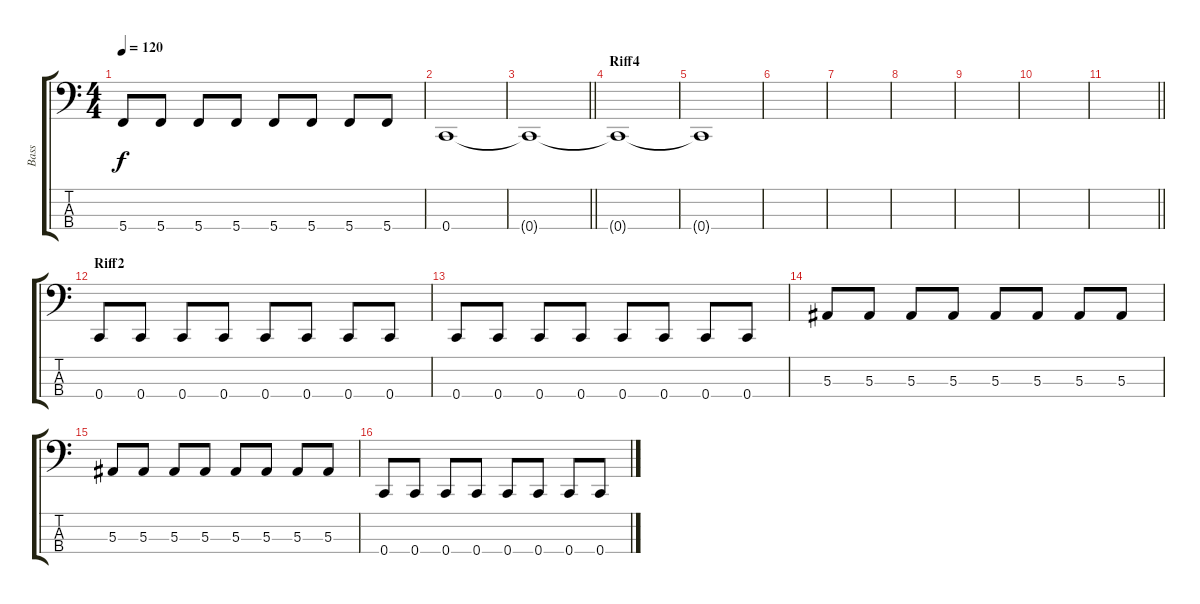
\track ("Bass" "Bass") {instrument electricbassfinger}
\staff {score tabs}
\tuning (Eb2 Bb1 F1 C1) {hide}
\ts (4 4)
\tempo 120
\clef f4
\ks c
5.4.8{dy f} 5.4.8 5.4.8 5.4.8 5.4.8 5.4.8 5.4.8 5.4.8 |
0.4.1 |
\barLineRight lightlight
0.4{t}.1 |
\section ("" "Riff4")
0.4{t}.1 |
0.4{t}.1 |
|
|
|
|
|
\barLineRight lightlight
|
\section ("" "Riff2")
0.4.8 0.4.8 0.4.8 0.4.8 0.4.8 0.4.8 0.4.8 0.4.8 |
0.4.8 0.4.8 0.4.8 0.4.8 0.4.8 0.4.8 0.4.8 0.4.8 |
5.3.8 5.3.8 5.3.8 5.3.8 5.3.8 5.3.8 5.3.8 5.3.8 |
5.3.8 5.3.8 5.3.8 5.3.8 5.3.8 5.3.8 5.3.8 5.3.8 |
0.4.8 0.4.8 0.4.8 0.4.8 0.4.8 0.4.8 0.4.8 0.4.8
